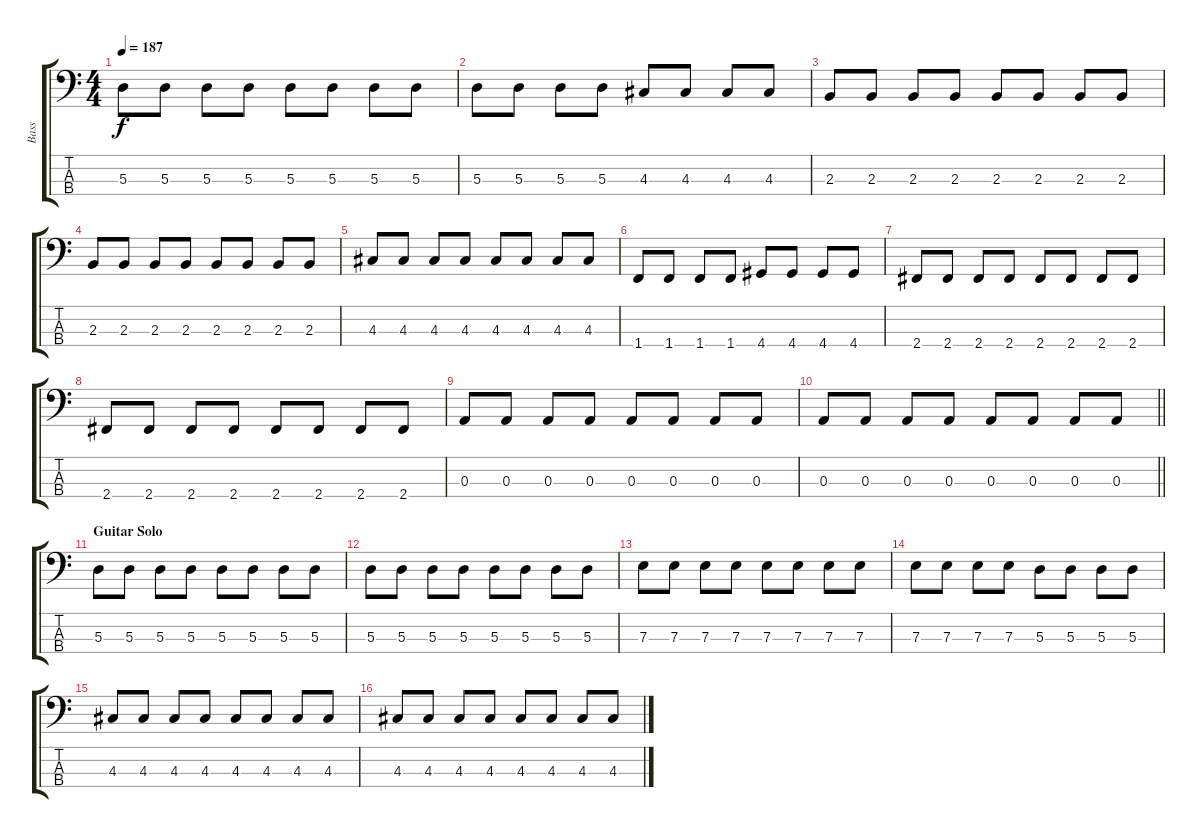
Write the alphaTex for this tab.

\track ("Bass" "Bass") {instrument electricbassfinger}
\staff {score tabs}
\tuning (G2 D2 A1 E1) {hide}
\ts (4 4)
\tempo 187
\clef f4
\ks c
5.3.8{dy f} 5.3.8 5.3.8 5.3.8 5.3.8 5.3.8 5.3.8 5.3.8 |
5.3.8 5.3.8 5.3.8 5.3.8 4.3.8 4.3.8 4.3.8 4.3.8 |
2.3.8 2.3.8 2.3.8 2.3.8 2.3.8 2.3.8 2.3.8 2.3.8 |
2.3.8 2.3.8 2.3.8 2.3.8 2.3.8 2.3.8 2.3.8 2.3.8 |
4.3.8 4.3.8 4.3.8 4.3.8 4.3.8 4.3.8 4.3.8 4.3.8 |
1.4.8 1.4.8 1.4.8 1.4.8 4.4.8 4.4.8 4.4.8 4.4.8 |
2.4.8 2.4.8 2.4.8 2.4.8 2.4.8 2.4.8 2.4.8 2.4.8 |
2.4.8 2.4.8 2.4.8 2.4.8 2.4.8 2.4.8 2.4.8 2.4.8 |
0.3.8 0.3.8 0.3.8 0.3.8 0.3.8 0.3.8 0.3.8 0.3.8 |
\barLineRight lightlight
0.3.8 0.3.8 0.3.8 0.3.8 0.3.8 0.3.8 0.3.8 0.3.8 |
\section ("" "Guitar Solo")
5.3.8 5.3.8 5.3.8 5.3.8 5.3.8 5.3.8 5.3.8 5.3.8 |
5.3.8 5.3.8 5.3.8 5.3.8 5.3.8 5.3.8 5.3.8 5.3.8 |
7.3.8 7.3.8 7.3.8 7.3.8 7.3.8 7.3.8 7.3.8 7.3.8 |
7.3.8 7.3.8 7.3.8 7.3.8 5.3.8 5.3.8 5.3.8 5.3.8 |
4.3.8 4.3.8 4.3.8 4.3.8 4.3.8 4.3.8 4.3.8 4.3.8 |
4.3.8 4.3.8 4.3.8 4.3.8 4.3.8 4.3.8 4.3.8 4.3.8
